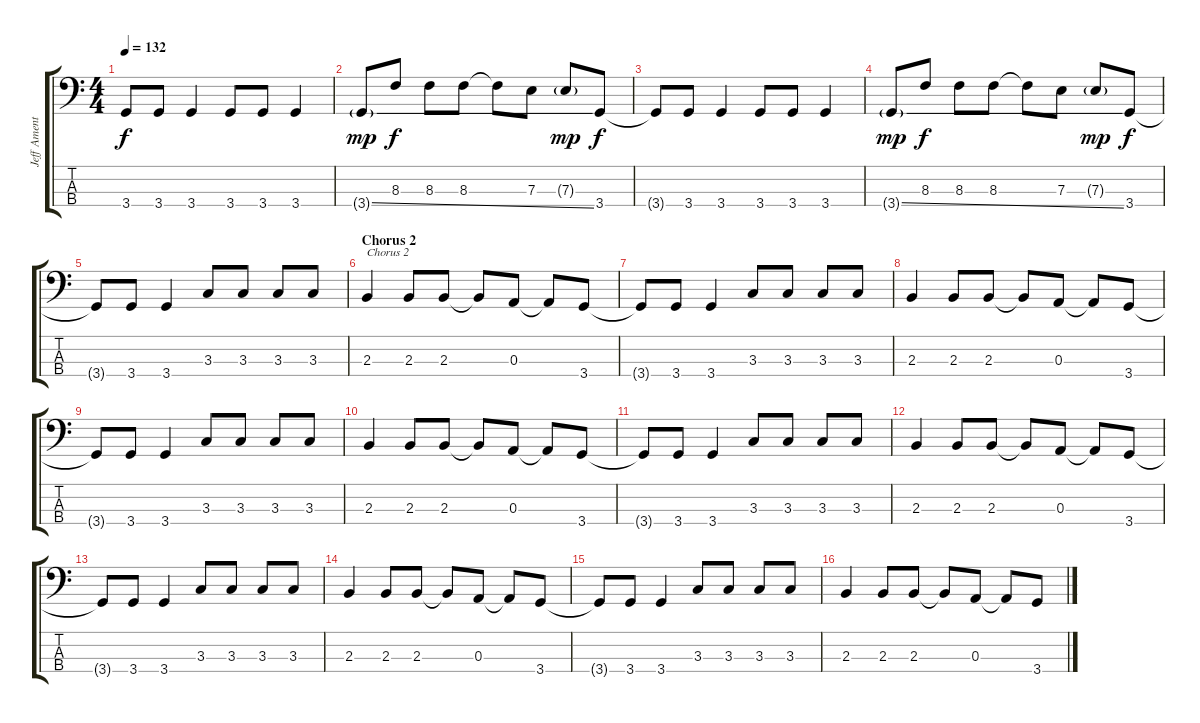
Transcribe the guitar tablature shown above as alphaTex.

\track ("Jeff Ament" "Jeff Ament") {instrument electricbassfinger}
\staff {score tabs}
\tuning (G2 D2 A1 E1) {hide}
\ts (4 4)
\tempo 132
\clef f4
\ks c
3.4{t}.8{dy f} 3.4.8 3.4.4 3.4.8 3.4.8 3.4.4 |
3.4{ss g}.8{dy mp} 8.3.8{dy f} 8.3.8 8.3.8 8.3{t}.8 7.3.8 7.3{g}.8{dy mp} 3.4.8{dy f} |
3.4{t}.8 3.4.8 3.4.4 3.4.8 3.4.8 3.4.4 |
3.4{ss g}.8{dy mp} 8.3.8{dy f} 8.3.8 8.3.8 8.3{t}.8 7.3.8 7.3{g}.8{dy mp} 3.4.8{dy f} |
3.4{t}.8 3.4.8 3.4.4 3.3.8 3.3.8 3.3.8 3.3.8 |
\section ("" "Chorus 2")
2.3.4{txt "Chorus 2"} 2.3.8 2.3.8 2.3{t}.8 0.3.8 0.3{t}.8 3.4.8 |
3.4{t}.8 3.4.8 3.4.4 3.3.8 3.3.8 3.3.8 3.3.8 |
2.3.4 2.3.8 2.3.8 2.3{t}.8 0.3.8 0.3{t}.8 3.4.8 |
3.4{t}.8 3.4.8 3.4.4 3.3.8 3.3.8 3.3.8 3.3.8 |
2.3.4 2.3.8 2.3.8 2.3{t}.8 0.3.8 0.3{t}.8 3.4.8 |
3.4{t}.8 3.4.8 3.4.4 3.3.8 3.3.8 3.3.8 3.3.8 |
2.3.4 2.3.8 2.3.8 2.3{t}.8 0.3.8 0.3{t}.8 3.4.8 |
3.4{t}.8 3.4.8 3.4.4 3.3.8 3.3.8 3.3.8 3.3.8 |
2.3.4 2.3.8 2.3.8 2.3{t}.8 0.3.8 0.3{t}.8 3.4.8 |
3.4{t}.8 3.4.8 3.4.4 3.3.8 3.3.8 3.3.8 3.3.8 |
2.3.4 2.3.8 2.3.8 2.3{t}.8 0.3.8 0.3{t}.8 3.4.8
